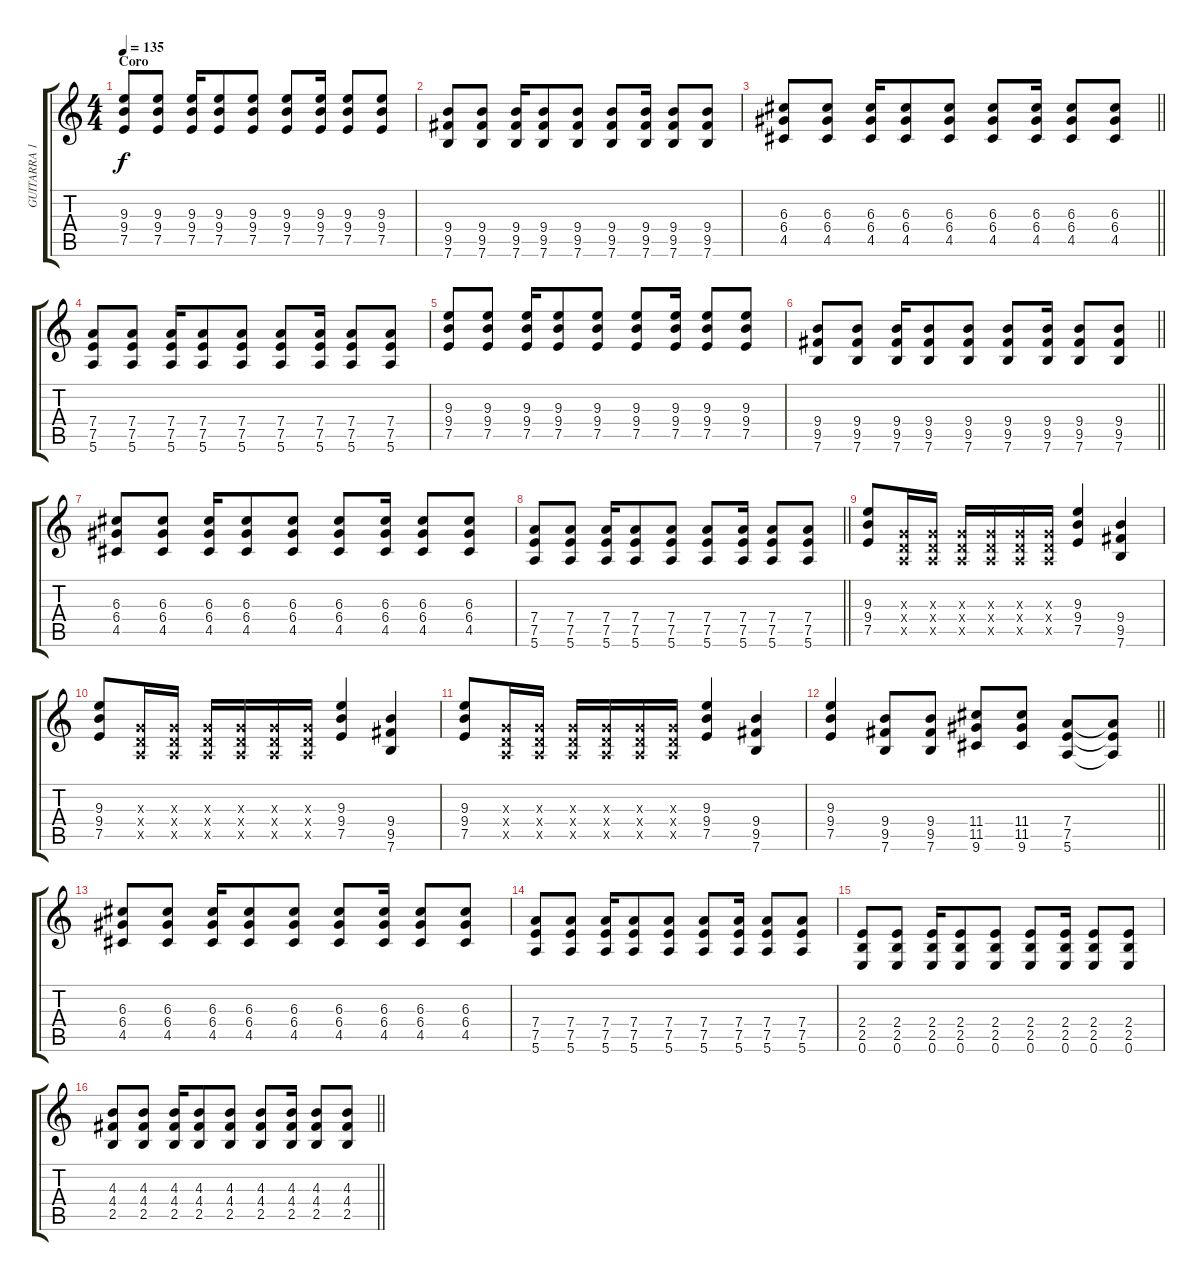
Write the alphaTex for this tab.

\track ("GUITARRA 1" "GUITARRA 1") {instrument electricguitarclean}
\staff {score tabs}
\tuning (E4 B3 G3 D3 A2 E2) {hide}
\ts (4 4)
\section ("" "Coro")
\tempo 135
\clef g2
\ks c
(9.3 9.4 7.5).8{dy f} (9.3 9.4 7.5).8 (9.3 9.4 7.5).16 (9.3 9.4 7.5).8 (9.3 9.4 7.5).8 (9.3 9.4 7.5).8 (9.3 9.4 7.5).16 (9.3 9.4 7.5).8 (9.3 9.4 7.5).8 |
(9.4 9.5 7.6).8 (9.4 9.5 7.6).8 (9.4 9.5 7.6).16 (9.4 9.5 7.6).8 (9.4 9.5 7.6).8 (9.4 9.5 7.6).8 (9.4 9.5 7.6).16 (9.4 9.5 7.6).8 (9.4 9.5 7.6).8 |
\barLineRight lightlight
(6.3 6.4 4.5).8 (6.3 6.4 4.5).8 (6.3 6.4 4.5).16 (6.3 6.4 4.5).8 (6.3 6.4 4.5).8 (6.3 6.4 4.5).8 (6.3 6.4 4.5).16 (6.3 6.4 4.5).8 (6.3 6.4 4.5).8 |
(7.4 7.5 5.6).8 (7.4 7.5 5.6).8 (7.4 7.5 5.6).16 (7.4 7.5 5.6).8 (7.4 7.5 5.6).8 (7.4 7.5 5.6).8 (7.4 7.5 5.6).16 (7.4 7.5 5.6).8 (7.4 7.5 5.6).8 |
(9.3 9.4 7.5).8 (9.3 9.4 7.5).8 (9.3 9.4 7.5).16 (9.3 9.4 7.5).8 (9.3 9.4 7.5).8 (9.3 9.4 7.5).8 (9.3 9.4 7.5).16 (9.3 9.4 7.5).8 (9.3 9.4 7.5).8 |
\barLineRight lightlight
(9.4 9.5 7.6).8 (9.4 9.5 7.6).8 (9.4 9.5 7.6).16 (9.4 9.5 7.6).8 (9.4 9.5 7.6).8 (9.4 9.5 7.6).8 (9.4 9.5 7.6).16 (9.4 9.5 7.6).8 (9.4 9.5 7.6).8 |
(6.3 6.4 4.5).8 (6.3 6.4 4.5).8 (6.3 6.4 4.5).16 (6.3 6.4 4.5).8 (6.3 6.4 4.5).8 (6.3 6.4 4.5).8 (6.3 6.4 4.5).16 (6.3 6.4 4.5).8 (6.3 6.4 4.5).8 |
\barLineRight lightlight
(7.4 7.5 5.6).8 (7.4 7.5 5.6).8 (7.4 7.5 5.6).16 (7.4 7.5 5.6).8 (7.4 7.5 5.6).8 (7.4 7.5 5.6).8 (7.4 7.5 5.6).16 (7.4 7.5 5.6).8 (7.4 7.5 5.6).8 |
\section ("" "")
(9.3 9.4 7.5).8 (0.3{x} 0.4{x} 0.5{x}).16 (0.3{x} 0.4{x} 0.5{x}).16 (0.3{x} 0.4{x} 0.5{x}).16 (0.3{x} 0.4{x} 0.5{x}).16 (0.3{x} 0.4{x} 0.5{x}).16 (0.3{x} 0.4{x} 0.5{x}).16 (9.3 9.4 7.5).4 (9.4 9.5 7.6).4 |
(9.3 9.4 7.5).8 (0.3{x} 0.4{x} 0.5{x}).16 (0.3{x} 0.4{x} 0.5{x}).16 (0.3{x} 0.4{x} 0.5{x}).16 (0.3{x} 0.4{x} 0.5{x}).16 (0.3{x} 0.4{x} 0.5{x}).16 (0.3{x} 0.4{x} 0.5{x}).16 (9.3 9.4 7.5).4 (9.4 9.5 7.6).4 |
(9.3 9.4 7.5).8 (0.3{x} 0.4{x} 0.5{x}).16 (0.3{x} 0.4{x} 0.5{x}).16 (0.3{x} 0.4{x} 0.5{x}).16 (0.3{x} 0.4{x} 0.5{x}).16 (0.3{x} 0.4{x} 0.5{x}).16 (0.3{x} 0.4{x} 0.5{x}).16 (9.3 9.4 7.5).4 (9.4 9.5 7.6).4 |
\barLineRight lightlight
(9.3 9.4 7.5).4 (9.4 9.5 7.6).8 (9.4 9.5 7.6).8 (11.4 11.5 9.6).8 (11.4 11.5 9.6).8 (7.4 7.5 5.6).8 (7.4{t} 7.5{t} 5.6{t}).8 |
\section ("" "")
(6.3 6.4 4.5).8 (6.3 6.4 4.5).8 (6.3 6.4 4.5).16 (6.3 6.4 4.5).8 (6.3 6.4 4.5).8 (6.3 6.4 4.5).8 (6.3 6.4 4.5).16 (6.3 6.4 4.5).8 (6.3 6.4 4.5).8 |
(7.4 7.5 5.6).8 (7.4 7.5 5.6).8 (7.4 7.5 5.6).16 (7.4 7.5 5.6).8 (7.4 7.5 5.6).8 (7.4 7.5 5.6).8 (7.4 7.5 5.6).16 (7.4 7.5 5.6).8 (7.4 7.5 5.6).8 |
(2.4 2.5 0.6).8 (2.4 2.5 0.6).8 (2.4 2.5 0.6).16 (2.4 2.5 0.6).8 (2.4 2.5 0.6).8 (2.4 2.5 0.6).8 (2.4 2.5 0.6).16 (2.4 2.5 0.6).8 (2.4 2.5 0.6).8 |
\barLineRight lightlight
(4.3 4.4 2.5).8 (4.3 4.4 2.5).8 (4.3 4.4 2.5).16 (4.3 4.4 2.5).8 (4.3 4.4 2.5).8 (4.3 4.4 2.5).8 (4.3 4.4 2.5).16 (4.3 4.4 2.5).8 (4.3 4.4 2.5).8
